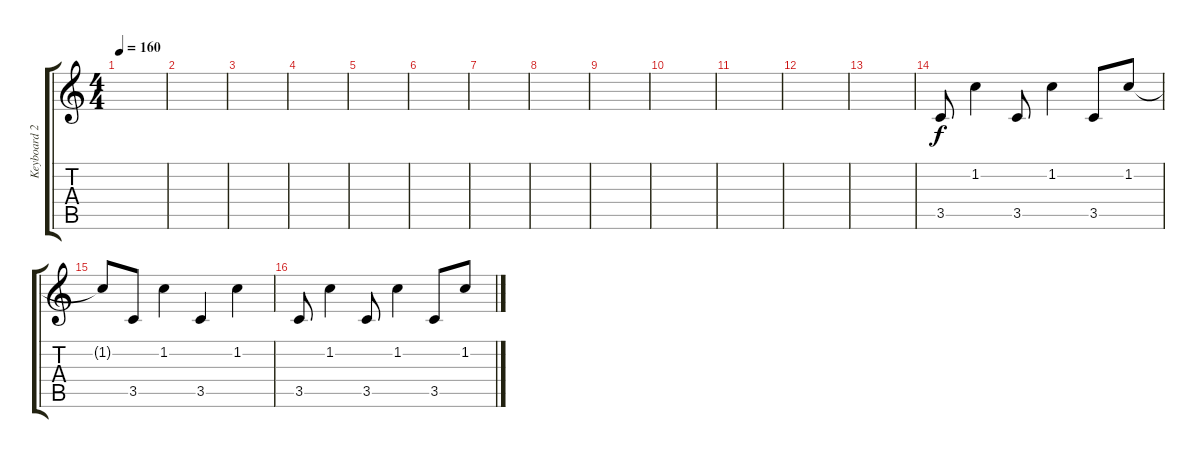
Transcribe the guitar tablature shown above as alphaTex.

\track ("Keyboard 2" "Keyboard 2") {instrument guitarharmonics}
\staff {score tabs}
\tuning (E4 B3 G3 D3 A2 E2) {hide}
\ts (4 4)
\tempo 160
\clef g2
\ks c
|
|
|
|
|
|
|
|
|
|
|
|
|
3.5.8 1.2.4 3.5.8 1.2.4 3.5.8 1.2.8 |
1.2{t}.8 3.5.8 1.2.4 3.5.4 1.2.4 |
3.5.8 1.2.4 3.5.8 1.2.4 3.5.8 1.2.8
